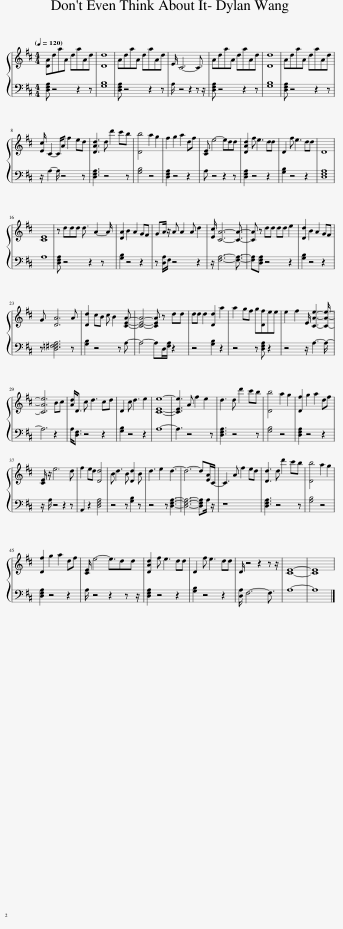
X:1
%%score { 1 | 2 }
L:1/8
Q:1/4=120
M:4/4
I:linebreak $
K:D
V:1 treble
V:2 bass
V:1
 [DA]daA daAd | [Dd]8 | AdaA daAd | E/ C6- C3/2 | AdaA daAd | %5
 [Dd]8 | AdaA daAd |$ [Ec]/ C2- C/A f2 ed | [DAd]3 d d'2 c'b | [Db]4 a2 g2 | %10
 f2 g2 a2 df | [CE] e4- edd | [DAd]2 f e3 dd | D2 f e3 dd | D8 |$ %15
 [CE]8 | z ddd d3/2 A2- A/ | [DA]2 B2 A2 GF | GA/ z/ A A2 A d2 | [Ec]/ [CA]6- [CA]3/2- | %20
 [CA] z dd dd e2 | [Dd]2 B2 A2 GF |$ G [DA]6 A | [Dd]2 cB c B2 [CEA]- | [CEA]4- [CEA] z dd | %25
 dd d2 [Dd]2 a2 | a2 gf g[Df]ee | e2 f2 E/ [CAe]3- [CAe]/- |$ [CAe]6 Bc | [Ad]<D c d3 cd | %30
 D2 c d3 e2 | [CEe]8- | [CEe]3 A f2 e2 | d3 d d'2 c'b | [Db]4 a2 g2 | %35
 [Df]2 g2 a2 df |$ [CE]/ z/ e6 d | f2 ed [Dd]4 | B d3 B [Dd]2 B | d3 e2 d3- | %40
 d6- d[EA]/C/- | C3 A f2 ed | [Dd]3 d d'2 c'b | [Db]4 a2 g2 |$ [Df]2 g2 a2 df | %45
 [CE]/ e4- e3/2dd | [DAd]2 f e3 dd | D2 f e3 dd | D/ z4 z2 z z/ | [CE]8- | %50
 [CE]8 | %51
V:2
 [D,F,A,] z4 z2 z | [G,B,]8 | [D,F,A,] z4 z2 z | A,/ z4 z2 z z/ | [D,F,A,] z4 z2 z | %5
 [G,B,]8 | [D,F,A,] z4 z2 z |$ z/ A,2- A,/ z4 z | [D,F,A,]3 z4 z | [G,B,]4 z4 | %10
 [D,F,A,]2 z4 z2 | A, z4 z2 z | [D,F,A,]2 z4 z2 | [G,B,]2 z4 z2 | [D,F,A,]8 |$ %15
 A,8 | [D,F,A,] z4 z2 z | [G,B,]2 z4 z2 | z [D,A,]/F,/ z4 z2 | z/ [F,A,]6- [F,A,]3/2- | %20
 [F,A,][D,F,A,] z4 z2 | [G,B,]2 z4 z2 |$ z [D,=F,^F,A,]6 z | [G,B,]2 z4 z A,- | A,4- A,D,/[F,A,]/ z2 | %25
 z4 [G,B,]2 z2 | z4 z [D,F,A,] z2 | z4 z/ A,3- A,/- |$ A,6 z2 | A,<[D,F,] z4 z2 | %30
 [G,B,]2 z4 z2 | A,8- | A,3 z4 z | [D,F,A,]3 z4 z | [G,B,]4 z4 | %35
 [D,F,A,]2 z4 z2 |$ z/ A,/ z4 z2 z | A,,2 z2 [D,F,A,]4 | z4 z [G,B,]2 z | z4 z [D,F,A,]3- | %40
 [D,F,A,]6- [D,F,A,]A,/ z/ | z8 | [D,F,A,]3 z4 z | [G,B,]4 z4 |$ [D,F,A,]2 z4 z2 | %45
 A,/ z4 z2 z z/ | [D,F,A,]2 z4 z2 | [G,B,]2 z4 z2 | [D,A,]/ F,6- F,3/2 | A,8- | %50
 A,8 | %51
